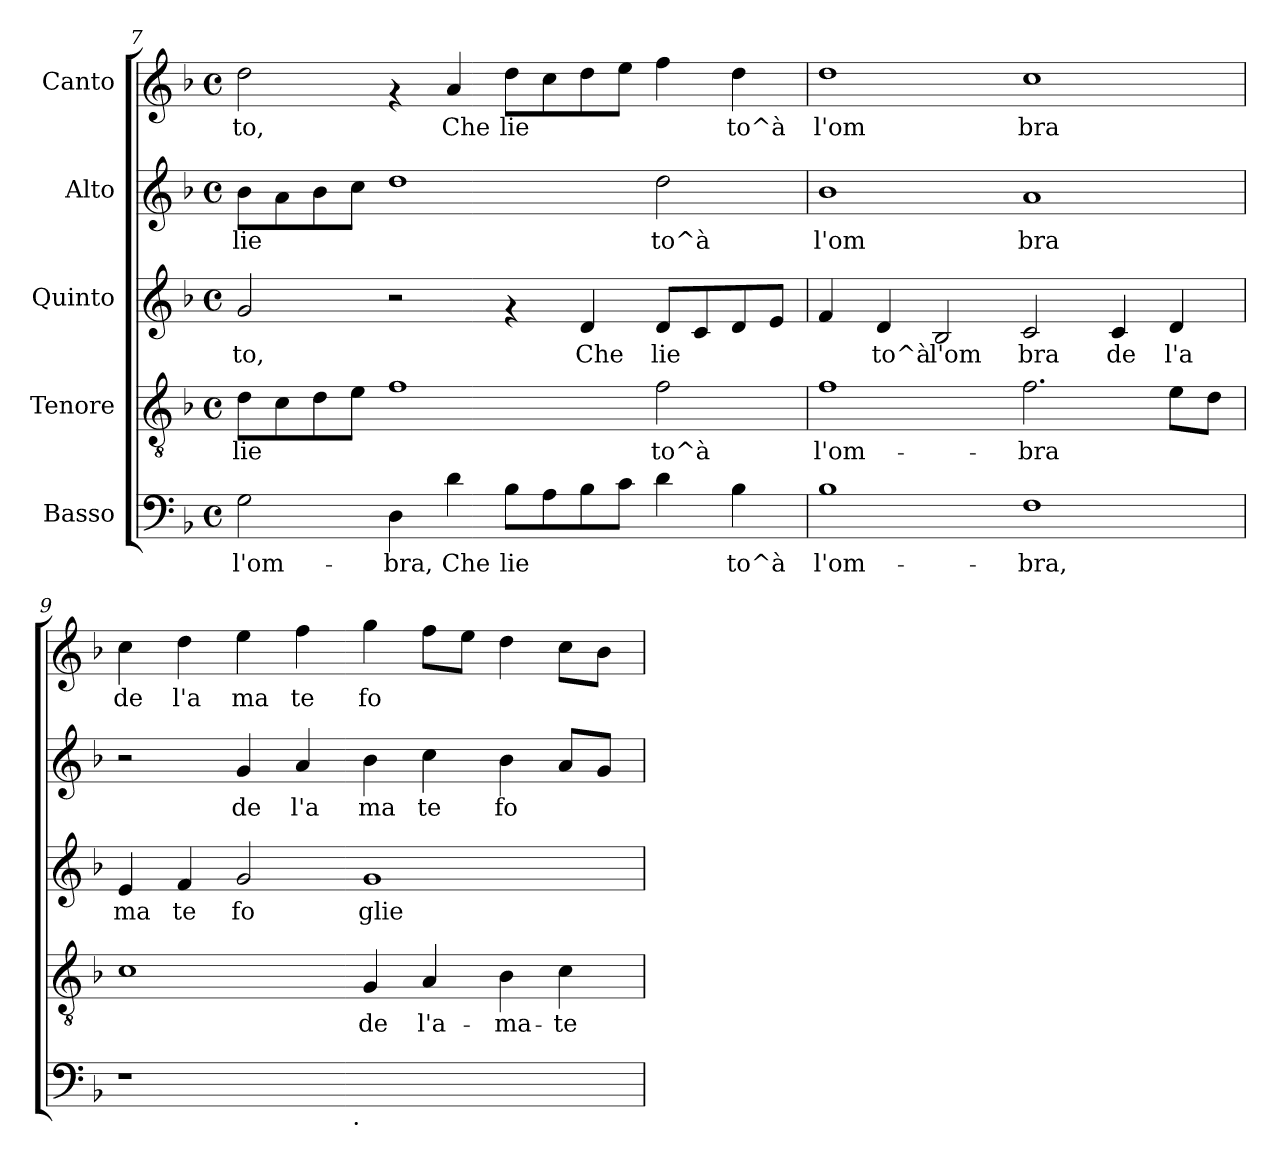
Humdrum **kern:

**kern	**text	**kern	**text	**kern	**text	**kern	**text	**kern	**text
*part5	*part5	*part4	*part4	*part3	*part3	*part2	*part2	*part1	*part1
*staff5	*staff5	*staff4	*staff4	*staff3	*staff3	*staff2	*staff2	*staff1	*staff1
*I"Basso	*	*I"Tenore	*	*I"Quinto	*	*I"Alto	*	*I"Canto	*
*clefF4	*	*clefGv2	*	*clefG2	*	*clefG2	*	*clefG2	*
*k[b-]	*	*k[b-]	*	*k[b-]	*	*k[b-]	*	*k[b-]	*
*F:	*	*F:	*	*F:	*	*F:	*	*F:	*
*M4/4	*	*M4/4	*	*M4/4	*	*M4/4	*	*M4/4	*
*met(c)	*	*met(c)	*	*met(c)	*	*met(c)	*	*met(c)	*
=7	=7	=7	=7	=7	=7	=7	=7	=7	=7
!	!LO:LY:b:cj	!	!LO:LY:b:cj	!	!LO:LY:b:cj	!	!LO:LY:b:cj	!	!LO:LY:b:cj
2G\	l'om-	8d\L	lie	2g/	-to,	8b-\L	lie	2dd\	to,
!	!	!	!LO:LY:b:cj	!	!	!	!LO:LY:b:cj	!	!
.	.	8c\	.	.	.	8a\	.	.	.
!	!	!	!LO:LY:b:cj	!	!	!	!LO:LY:b:cj	!	!
.	.	8d\	.	.	.	8b-\	.	.	.
!	!	!	!LO:LY:b:cj	!	!	!	!LO:LY:b:cj	!	!
.	.	8e\J	.	.	.	8cc\J	.	.	.
!	!LO:LY:b:cj	!	!LO:LY:b:cj	!	!	!	!LO:LY:b:cj	!	!
4D\	-bra,	1f	.	2r	.	1dd	.	4rf	.
!	!LO:LY:b:cj	!	!	!	!	!	!	!	!LO:LY:b:cj
4d\	Che	.	.	.	.	.	.	4a/	Che
!	!LO:LY:b:cj	!	!	!	!	!	!	!	!LO:LY:b:cj
8B-\L	lie-	.	.	4rf	.	.	.	8dd\L	lie
!	!LO:LY:b:cj	!	!	!	!	!	!	!	!LO:LY:b:cj
8A\	--	.	.	.	.	.	.	8cc\	.
!	!LO:LY:b:cj	!	!	!	!LO:LY:b:cj	!	!	!	!LO:LY:b:cj
8B-\	--	.	.	4d/	Che	.	.	8dd\	.
!	!LO:LY:b:cj	!	!	!	!	!	!	!	!LO:LY:b:cj
8c\J	--	.	.	.	.	.	.	8ee\J	.
!	!LO:LY:b:cj	!	!LO:LY:b:cj	!	!LO:LY:b:cj	!	!LO:LY:b:cj	!	!LO:LY:b:cj
4d\	--	2f\	to^à	8d/L	lie-	2dd\	to^à	4ff\	.
!	!	!	!	!	!LO:LY:b:cj	!	!	!	!
.	.	.	.	8c/	--	.	.	.	.
!	!LO:LY:b:cj	!	!	!	!LO:LY:b:cj	!	!	!	!LO:LY:b:cj
4B-\	-to^à	.	.	8d/	--	.	.	4dd\	to^à
!	!	!	!	!	!LO:LY:b:cj	!	!	!	!
.	.	.	.	8e/J	--	.	.	.	.
!!LO:PB:g=z
=8	=8	=8	=8	=8	=8	=8	=8	=8	=8
!	!LO:LY:b:cj	!	!LO:LY:b:cj	!	!LO:LY:b:cj	!	!LO:LY:b:cj	!	!LO:LY:b:cj
1B-	l'om-	1f	l'om-	4f/	--	1b-	l'om	1dd	l'om
!	!	!	!	!	!LO:LY:b:cj	!	!	!	!
.	.	.	.	4d/	-to^à	.	.	.	.
!	!	!	!	!	!LO:LY:b:cj	!	!	!	!
.	.	.	.	2B-/	l'om	.	.	.	.
!	!LO:LY:b:cj	!	!LO:LY:b:cj	!	!LO:LY:b:cj	!	!LO:LY:b:cj	!	!LO:LY:b:cj
1F	-bra,	2.f\	-bra	2c/	bra	1a	bra	1cc	bra
!	!	!	!	!	!LO:LY:b:cj	!	!	!	!
.	.	.	.	4c/	de	.	.	.	.
!	!	!	!LO:LY:b:cj	!	!LO:LY:b:cj	!	!	!	!
.	.	8e\L	.	4d/	l'a	.	.	.	.
!	!	!	!LO:LY:b:cj	!	!	!	!	!	!
.	.	8d\J	.	.	.	.	.	.	.
=9	=9	=9	=9	=9	=9	=9	=9	=9	=9
!LO:TX:b:t=Typeset	!	!	!	!	!	!	!	!	!
!	!	!	!LO:LY:b:cj	!	!LO:LY:b:cj	!	!	!	!LO:LY:b:cj
*^	*	*	*	*	*	*	*	*	*
1r	2ryy	.	1c	.	4e/	ma	2r	.	4cc\	de
!	!	!	!	!	!	!LO:LY:b:cj	!	!	!	!LO:LY:b:cj
.	.	.	.	.	4f/	te	.	.	4dd\	l'a
!	!	!	!	!	!	!LO:LY:b:cj	!	!LO:LY:b:cj	!	!LO:LY:b:cj
.	4ryy	.	.	.	2g/	fo	4g/	de	4ee\	ma
!	!	!	!	!	!	!	!	!LO:LY:b:cj	!	!LO:LY:b:cj
.	8...ryy	.	.	.	.	.	4a/	l'a	4ff\	te
!	!LO:TX:b:t=.	!	!	!	!	!	!	!	!	!
.	1ryy	.	.	.	.	.	.	.	.	.
!	!	!	!	!LO:LY:b:cj	!	!LO:LY:b:cj	!	!LO:LY:b:cj	!	!LO:LY:b:cj
1ryy	.	.	4G/	de	1g	glie	4b-\	ma	4gg\	fo
!	!	!	!	!LO:LY:b:cj	!	!	!	!LO:LY:b:cj	!	!LO:LY:b:cj
.	.	.	4A/	l'a-	.	.	4cc\	te	8ff\L	.
!	!	!	!	!	!	!	!	!	!	!LO:LY:b:cj
.	.	.	.	.	.	.	.	.	8ee\J	.
!	!	!	!	!LO:LY:b:cj	!	!	!	!LO:LY:b:cj	!	!LO:LY:b:cj
.	.	.	4B-\	-ma-	.	.	4b-\	fo	4dd\	.
!	!	!	!	!LO:LY:b:cj	!	!	!	!LO:LY:b:cj	!	!LO:LY:b:cj
.	.	.	4c\	-te	.	.	8a/L	.	8cc\L	.
!	!	!	!	!	!	!	!	!LO:LY:b:cj	!	!LO:LY:b:cj
.	.	.	.	.	.	.	8g/J	.	8b-\J	.
.	64ryy	.	.	.	.	.	.	.	.	.
*v	*v	*	*	*	*	*	*	*	*	*
=	=	=	=	=	=	=	=	=	=
*-	*-	*-	*-	*-	*-	*-	*-	*-	*-
